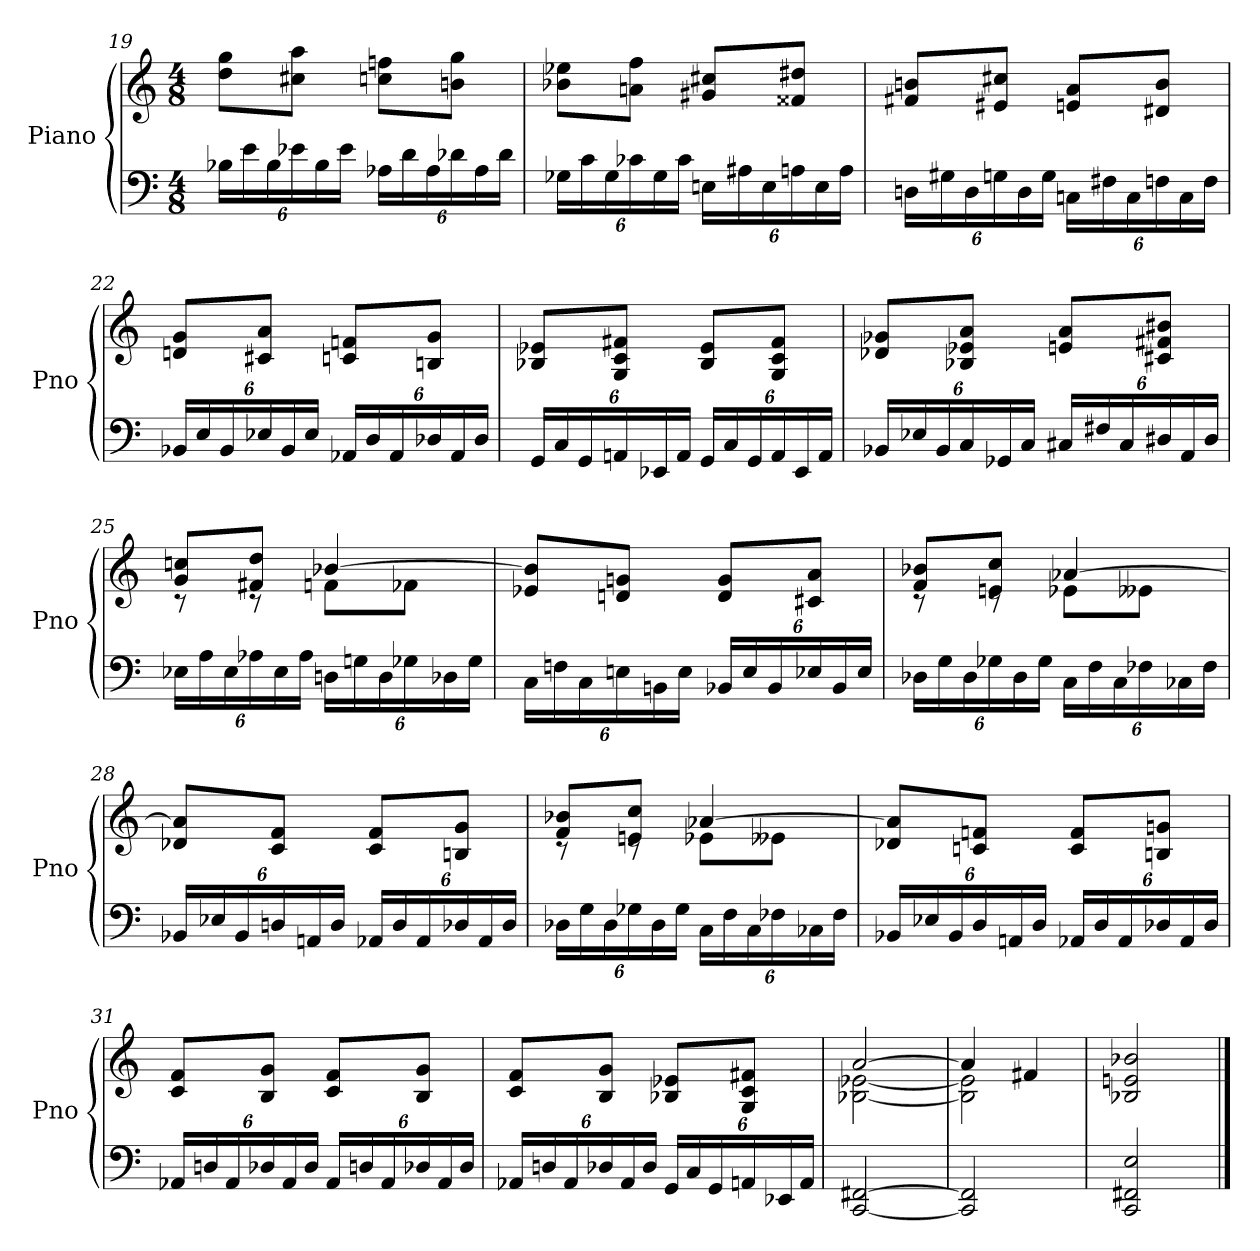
**kern	**kern
*part1	*part1
*staff2	*staff1
*I"Piano	*
*I'Pno	*
*clefF4	*clefG2
*k[]	*k[]
*M4/8	*M4/8
=19	=19
24B-XLL	8dd 8ggL
24e	.
24B-	.
24e-X	8cc#X 8aaJ
24B-	.
24e-JJ	.
24A-XLL	8ccn 8ffnL
24d	.
24A-	.
24d-X	8bn 8ggJ
24A-	.
24d-JJ	.
=20	=20
24G-XLL	8b-X 8ee-XL
24c	.
24G-	.
24c-X	8an 8ffJ
24G-	.
24c-JJ	.
24EnLL	8g#X 8cc#XL
24A#X	.
24E	.
24An	8f##X 8dd#XJ
24E	.
24AJJ	.
=21	=21
24DnLL	8f#X 8bnL
24G#X	.
24D	.
24Gn	8e#X 8cc#XJ
24D	.
24GJJ	.
24CnLL	8en 8aL
24F#X	.
24C	.
24Fn	8d#X 8bJ
24C	.
24FJJ	.
=22	=22
24BB-XLL	8dn 8gL
24E	.
24BB-	.
24E-X	8c#X 8aJ
24BB-	.
24E-JJ	.
24AA-XLL	8cn 8fnL
24D	.
24AA-	.
24D-X	8Bn 8gJ
24AA-	.
24D-JJ	.
=23	=23
24GGLL	8B-X 8e-XL
24C	.
24GG	.
24AAn	8G 8c 8f#XJ
24EE-X	.
24AAJJ	.
24GGLL	8B- 8e-L
24C	.
24GG	.
24AA	8G 8c 8f#J
24EE-	.
24AAJJ	.
=24	=24
24BB-XLL	8d-X 8g-XL
24E-X	.
24BB-	.
24C	8B-X 8e-X 8aJ
24GG-X	.
24CJJ	.
24C#XLL	8en 8aL
24F#X	.
24C#	.
24D#X	8c#X 8f#X 8b#XJ
24AA	.
24D#JJ	.
=25	=25
*	*^
24E-XLL	8g 8ccnL	8rc
24A	.	.
24E-	.	.
24A-X	8f#X 8ddJ	8rc
24E-	.	.
24A-JJ	.	.
24DnLL	[4b-X	8fnL
24Gn	.	.
24D	.	.
24G-X	.	8f-XJ
24D-X	.	.
24G-JJ	.	.
*	*v	*v
=26	=26
24CLL	8e-X 8b-]L
24Fn	.
24C	.
24En	8dn 8gnJ
24BBn	.
24EJJ	.
24BB-XLL	8d 8gL
24E	.
24BB-	.
24E-X	8c#X 8aJ
24BB-	.
24E-JJ	.
=27	=27
*	*^
24D-XLL	8f 8b-XL	8rc
24G	.	.
24D-	.	.
24G-X	8en 8ccJ	8rc
24D-	.	.
24G-JJ	.	.
24CLL	[4a-X	8e-XL
24F	.	.
24C	.	.
24F-X	.	8e--XJ
24C-X	.	.
24F-JJ	.	.
*	*v	*v
=28	=28
24BB-XLL	8d-X 8a-]L
24E-X	.
24BB-	.
24Dn	8c 8fJ
24AAn	.
24DJJ	.
24AA-XLL	8c 8fL
24D	.
24AA-	.
24D-X	8Bn 8gJ
24AA-	.
24D-JJ	.
=29	=29
*	*^
24D-XLL	8f 8b-XL	8rc
24G	.	.
24D-	.	.
24G-X	8en 8ccJ	8rc
24D-	.	.
24G-JJ	.	.
24CLL	[4a-X	8e-XL
24F	.	.
24C	.	.
24F-X	.	8e--XJ
24C-X	.	.
24F-JJ	.	.
*	*v	*v
=30	=30
24BB-XLL	8d-X 8a-]L
24E-X	.
24BB-	.
24D	8cn 8fnJ
24AAn	.
24DJJ	.
24AA-XLL	8c 8fL
24D	.
24AA-	.
24D-X	8Bn 8gnJ
24AA-	.
24D-JJ	.
=31	=31
24AA-XLL	8c 8fL
24Dn	.
24AA-	.
24D-X	8B 8gJ
24AA-	.
24D-JJ	.
24AA-LL	8c 8fL
24Dn	.
24AA-	.
24D-X	8B 8gJ
24AA-	.
24D-JJ	.
=32	=32
24AA-XLL	8c 8fL
24Dn	.
24AA-	.
24D-X	8B 8gJ
24AA-	.
24D-JJ	.
24GGLL	8B-X 8e-XL
24C	.
24GG	.
24AAn	8G 8c 8f#XJ
24EE-X	.
24AAJJ	.
=33	=33
*	*^
[2CC [2FF#X	[2a	[2B-X [2e-X
=34	=34	=34
2CC] 2FF#]	4a]	2B-] 2e-]
.	4f#X	.
*	*v	*v
=35	=35
2CC 2FF#X 2E	2B-X 2en 2b-X
==	==
*-	*-
